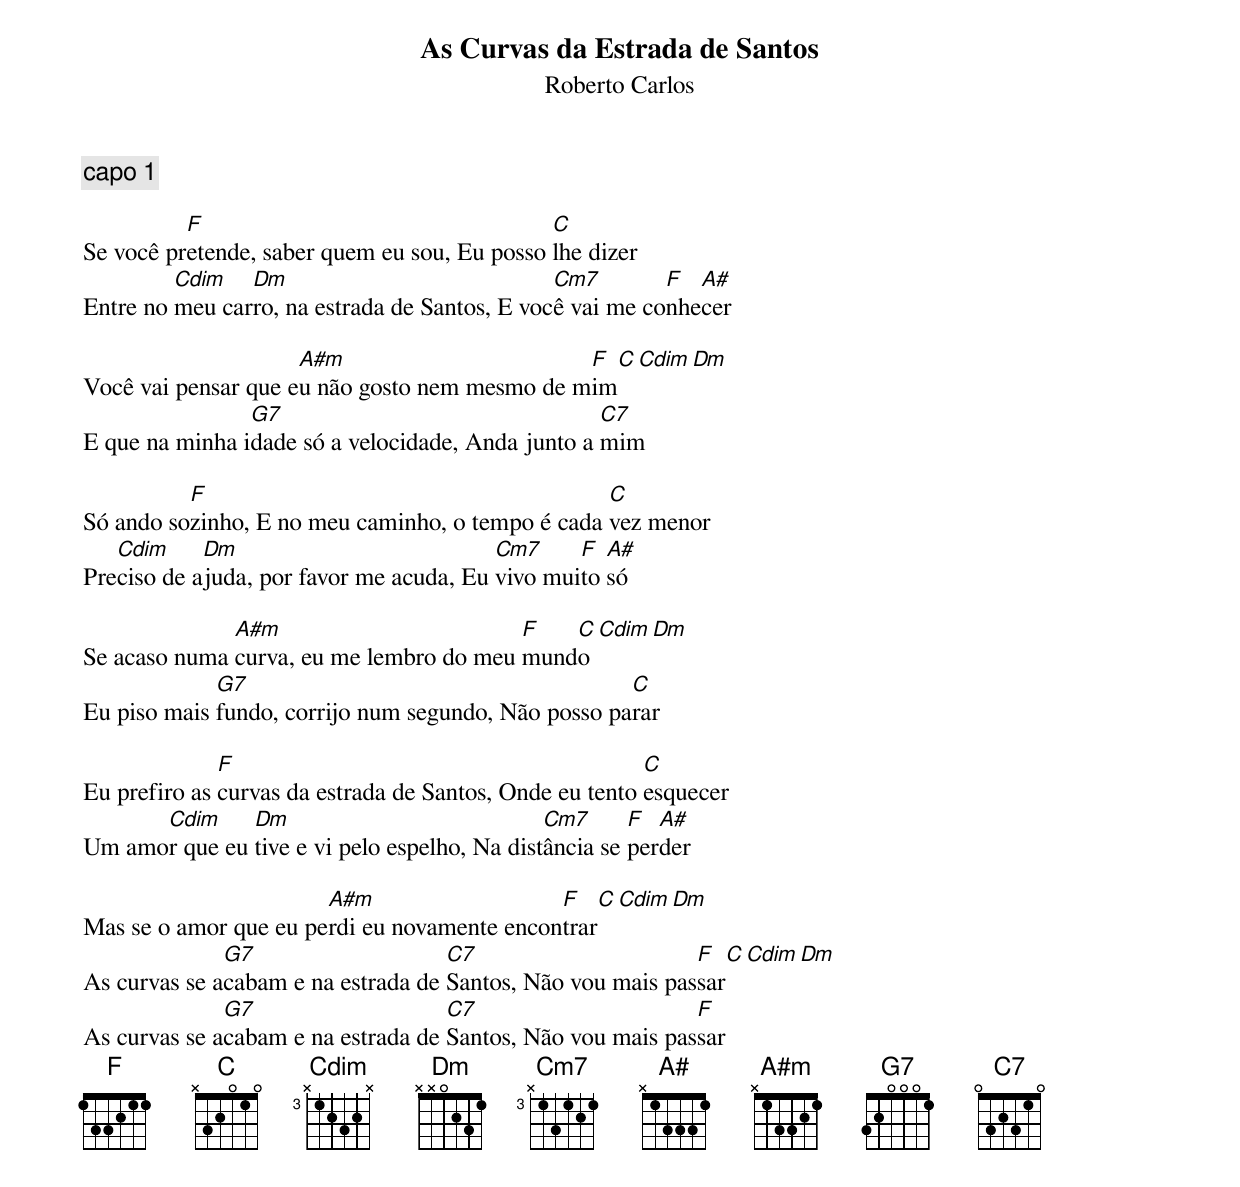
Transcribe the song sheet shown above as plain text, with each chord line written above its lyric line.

As Curvas da Estrada de Santos
Roberto Carlos

capo 1

          F                                   C
Se você pretende, saber quem eu sou, Eu posso lhe dizer
         Cdim   Dm                             Cm7        F  A#
Entre no meu carro, na estrada de Santos, E você vai me conhecer

                     A#m                       F  C Cdim Dm
Você vai pensar que eu não gosto nem mesmo de mim
                G7                                 C7
E que na minha idade só a velocidade, Anda junto a mim

          F                                       C
Só ando sozinho, E no meu caminho, o tempo é cada vez menor
   Cdim     Dm                           Cm7     F  A#
Preciso de ajuda, por favor me acuda, Eu vivo muito só

              A#m                        F   C Cdim Dm
Se acaso numa curva, eu me lembro do meu mundo
             G7                                      C
Eu piso mais fundo, corrijo num segundo, Não posso parar

              F                                          C
Eu prefiro as curvas da estrada de Santos, Onde eu tento esquecer
      Cdim     Dm                             Cm7      F  A#
Um amor que eu tive e vi pelo espelho, Na distância se perder

                       A#m                   F    C Cdim Dm
Mas se o amor que eu perdi eu novamente encontrar
              G7                    C7                      F    C Cdim Dm
As curvas se acabam e na estrada de Santos, Não vou mais passar
              G7                    C7                      F
As curvas se acabam e na estrada de Santos, Não vou mais passar
